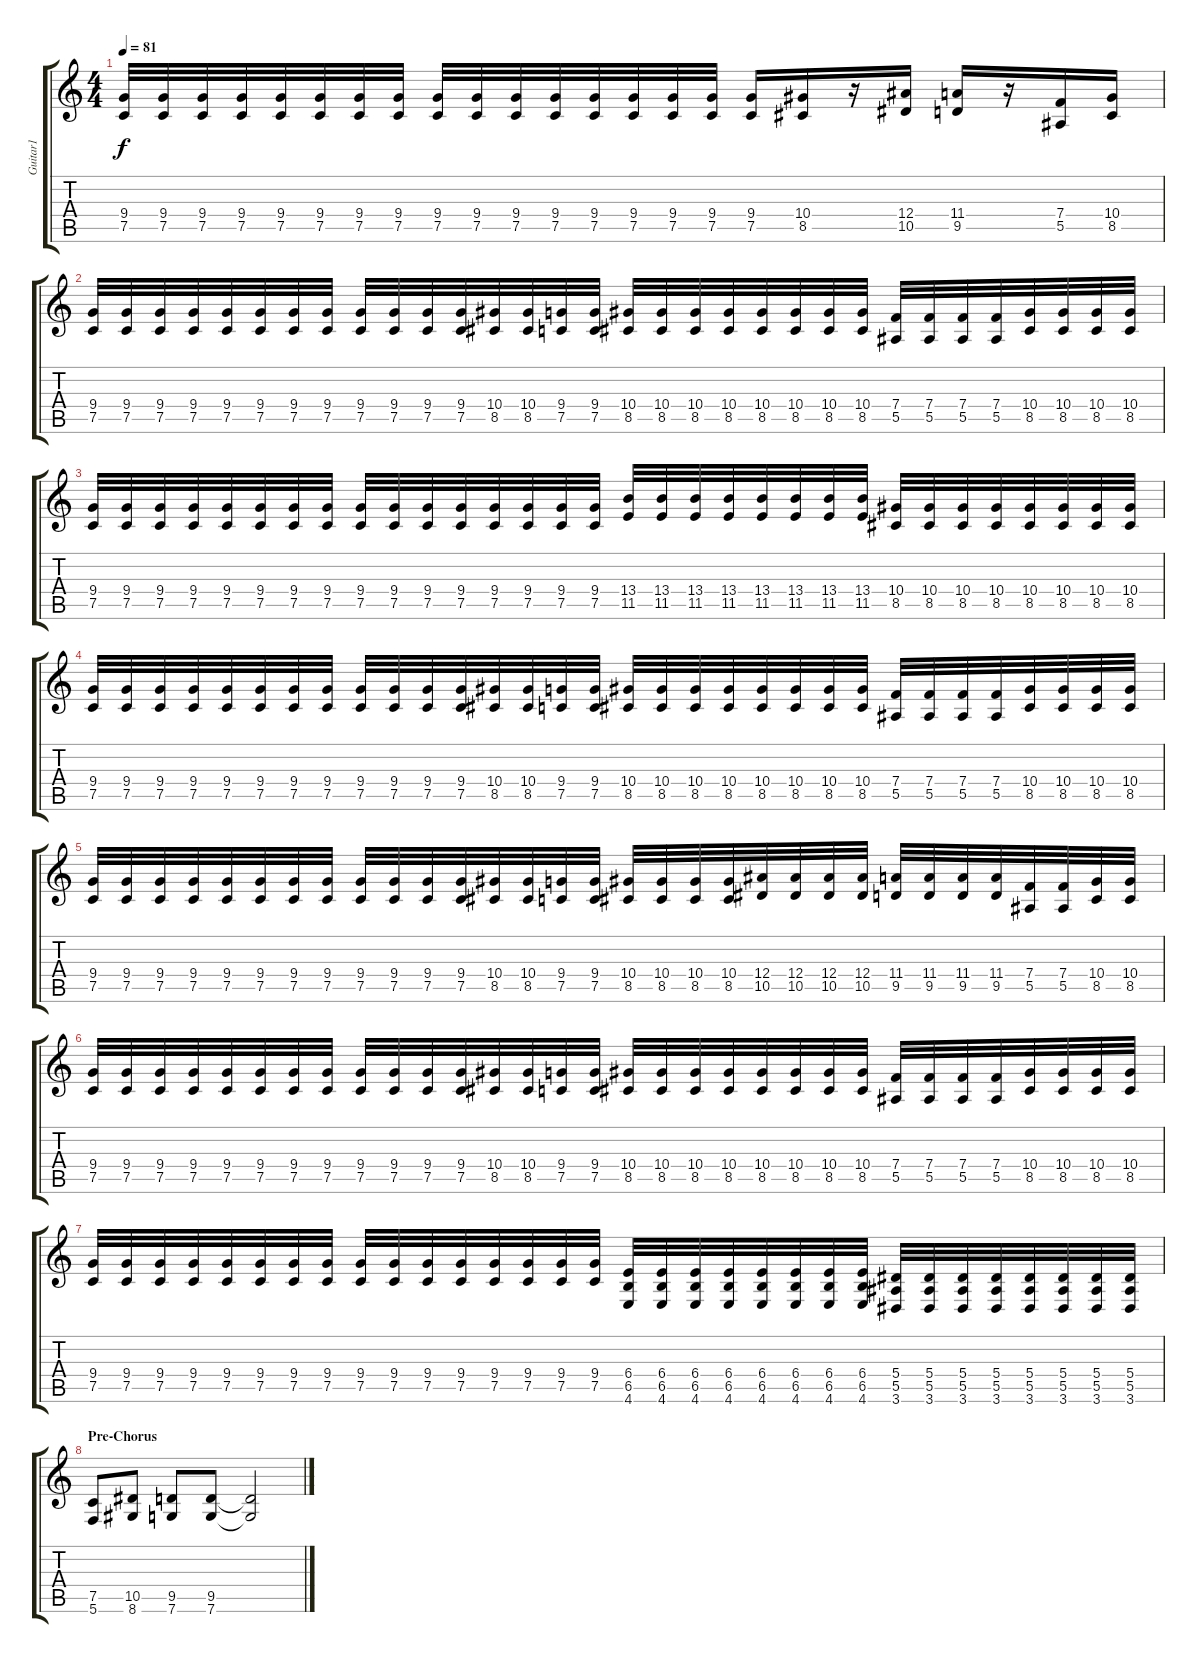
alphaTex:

\track ("Guitar1" "Guitar1") {instrument distortionguitar}
\staff {score tabs}
\tuning (C4 G3 Eb3 Bb2 F2 C2) {hide}
\ts (4 4)
\tempo 81
\clef g2
\ks c
(9.4 7.5).32{dy f} (9.4 7.5).32 (9.4 7.5).32 (9.4 7.5).32 (9.4 7.5).32 (9.4 7.5).32 (9.4 7.5).32 (9.4 7.5).32 (9.4 7.5).32 (9.4 7.5).32 (9.4 7.5).32 (9.4 7.5).32 (9.4 7.5).32 (9.4 7.5).32 (9.4 7.5).32 (9.4 7.5).32 (9.4 7.5).16 (10.4 8.5).16 r.16 (12.4 10.5).16 (11.4 9.5).16 r.16 (7.4 5.5).16 (10.4 8.5).16 |
(9.4 7.5).32 (9.4 7.5).32 (9.4 7.5).32 (9.4 7.5).32 (9.4 7.5).32 (9.4 7.5).32 (9.4 7.5).32 (9.4 7.5).32 (9.4 7.5).32 (9.4 7.5).32 (9.4 7.5).32 (9.4 7.5).32 (10.4 8.5).32 (10.4 8.5).32 (9.4 7.5).32 (9.4 7.5).32 (10.4 8.5).32 (10.4 8.5).32 (10.4 8.5).32 (10.4 8.5).32 (10.4 8.5).32 (10.4 8.5).32 (10.4 8.5).32 (10.4 8.5).32 (7.4 5.5).32 (7.4 5.5).32 (7.4 5.5).32 (7.4 5.5).32 (10.4 8.5).32 (10.4 8.5).32 (10.4 8.5).32 (10.4 8.5).32 |
(9.4 7.5).32 (9.4 7.5).32 (9.4 7.5).32 (9.4 7.5).32 (9.4 7.5).32 (9.4 7.5).32 (9.4 7.5).32 (9.4 7.5).32 (9.4 7.5).32 (9.4 7.5).32 (9.4 7.5).32 (9.4 7.5).32 (9.4 7.5).32 (9.4 7.5).32 (9.4 7.5).32 (9.4 7.5).32 (13.4 11.5).32 (13.4 11.5).32 (13.4 11.5).32 (13.4 11.5).32 (13.4 11.5).32 (13.4 11.5).32 (13.4 11.5).32 (13.4 11.5).32 (10.4 8.5).32 (10.4 8.5).32 (10.4 8.5).32 (10.4 8.5).32 (10.4 8.5).32 (10.4 8.5).32 (10.4 8.5).32 (10.4 8.5).32 |
(9.4 7.5).32 (9.4 7.5).32 (9.4 7.5).32 (9.4 7.5).32 (9.4 7.5).32 (9.4 7.5).32 (9.4 7.5).32 (9.4 7.5).32 (9.4 7.5).32 (9.4 7.5).32 (9.4 7.5).32 (9.4 7.5).32 (10.4 8.5).32 (10.4 8.5).32 (9.4 7.5).32 (9.4 7.5).32 (10.4 8.5).32 (10.4 8.5).32 (10.4 8.5).32 (10.4 8.5).32 (10.4 8.5).32 (10.4 8.5).32 (10.4 8.5).32 (10.4 8.5).32 (7.4 5.5).32 (7.4 5.5).32 (7.4 5.5).32 (7.4 5.5).32 (10.4 8.5).32 (10.4 8.5).32 (10.4 8.5).32 (10.4 8.5).32 |
(9.4 7.5).32 (9.4 7.5).32 (9.4 7.5).32 (9.4 7.5).32 (9.4 7.5).32 (9.4 7.5).32 (9.4 7.5).32 (9.4 7.5).32 (9.4 7.5).32 (9.4 7.5).32 (9.4 7.5).32 (9.4 7.5).32 (10.4 8.5).32 (10.4 8.5).32 (9.4 7.5).32 (9.4 7.5).32 (10.4 8.5).32 (10.4 8.5).32 (10.4 8.5).32 (10.4 8.5).32 (12.4 10.5).32 (12.4 10.5).32 (12.4 10.5).32 (12.4 10.5).32 (11.4 9.5).32 (11.4 9.5).32 (11.4 9.5).32 (11.4 9.5).32 (7.4 5.5).32 (7.4 5.5).32 (10.4 8.5).32 (10.4 8.5).32 |
(9.4 7.5).32 (9.4 7.5).32 (9.4 7.5).32 (9.4 7.5).32 (9.4 7.5).32 (9.4 7.5).32 (9.4 7.5).32 (9.4 7.5).32 (9.4 7.5).32 (9.4 7.5).32 (9.4 7.5).32 (9.4 7.5).32 (10.4 8.5).32 (10.4 8.5).32 (9.4 7.5).32 (9.4 7.5).32 (10.4 8.5).32 (10.4 8.5).32 (10.4 8.5).32 (10.4 8.5).32 (10.4 8.5).32 (10.4 8.5).32 (10.4 8.5).32 (10.4 8.5).32 (7.4 5.5).32 (7.4 5.5).32 (7.4 5.5).32 (7.4 5.5).32 (10.4 8.5).32 (10.4 8.5).32 (10.4 8.5).32 (10.4 8.5).32 |
(9.4 7.5).32 (9.4 7.5).32 (9.4 7.5).32 (9.4 7.5).32 (9.4 7.5).32 (9.4 7.5).32 (9.4 7.5).32 (9.4 7.5).32 (9.4 7.5).32 (9.4 7.5).32 (9.4 7.5).32 (9.4 7.5).32 (9.4 7.5).32 (9.4 7.5).32 (9.4 7.5).32 (9.4 7.5).32 (6.4 6.5 4.6).32 (6.4 6.5 4.6).32 (6.4 6.5 4.6).32 (6.4 6.5 4.6).32 (6.4 6.5 4.6).32 (6.4 6.5 4.6).32 (6.4 6.5 4.6).32 (6.4 6.5 4.6).32 (5.4 5.5 3.6).32 (5.4 5.5 3.6).32 (5.4 5.5 3.6).32 (5.4 5.5 3.6).32 (5.4 5.5 3.6).32 (5.4 5.5 3.6).32 (5.4 5.5 3.6).32 (5.4 5.5 3.6).32 |
\section ("" "Pre-Chorus")
(7.5 5.6).8 (10.5 8.6).8 (9.5 7.6).8 (9.5 7.6).8 (9.5{t} 7.6{t}).2
